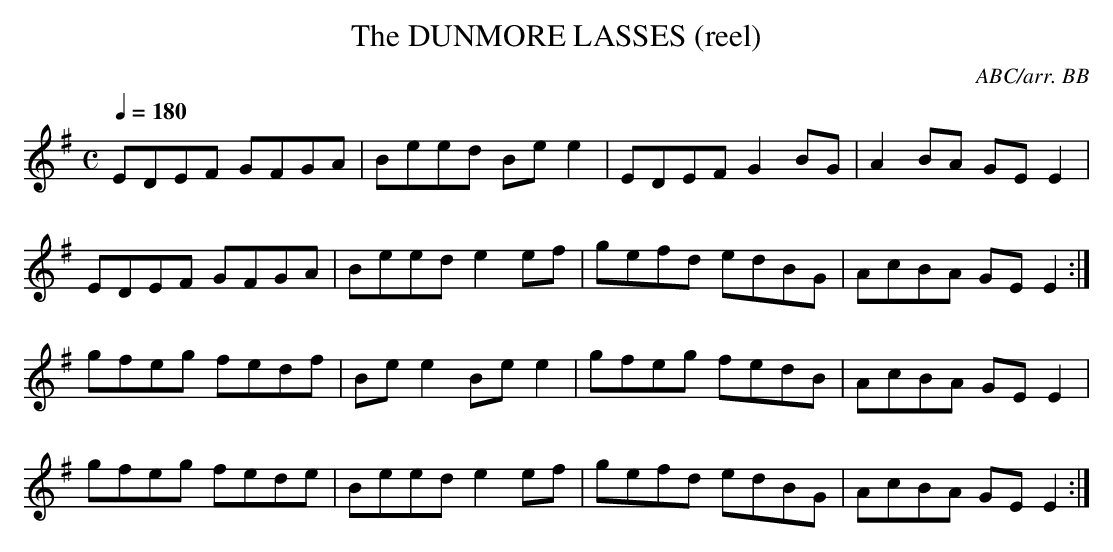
X:1
T:DUNMORE LASSES (reel), The
C:ABC/arr. BB
M:C
L:1/8
Q:1/4=180
K:Em
EDEF GFGA|Beed Bee2|EDEF G2BG|A2BA GEE2|
EDEF GFGA|Beed e2ef|gefd edBG|AcBA GEE2 :|
gfeg fedf|Bee2 Bee2|gfeg fedB|AcBA GEE2|
gfeg fede|Beed e2ef|gefd edBG|AcBA GEE2 :|
